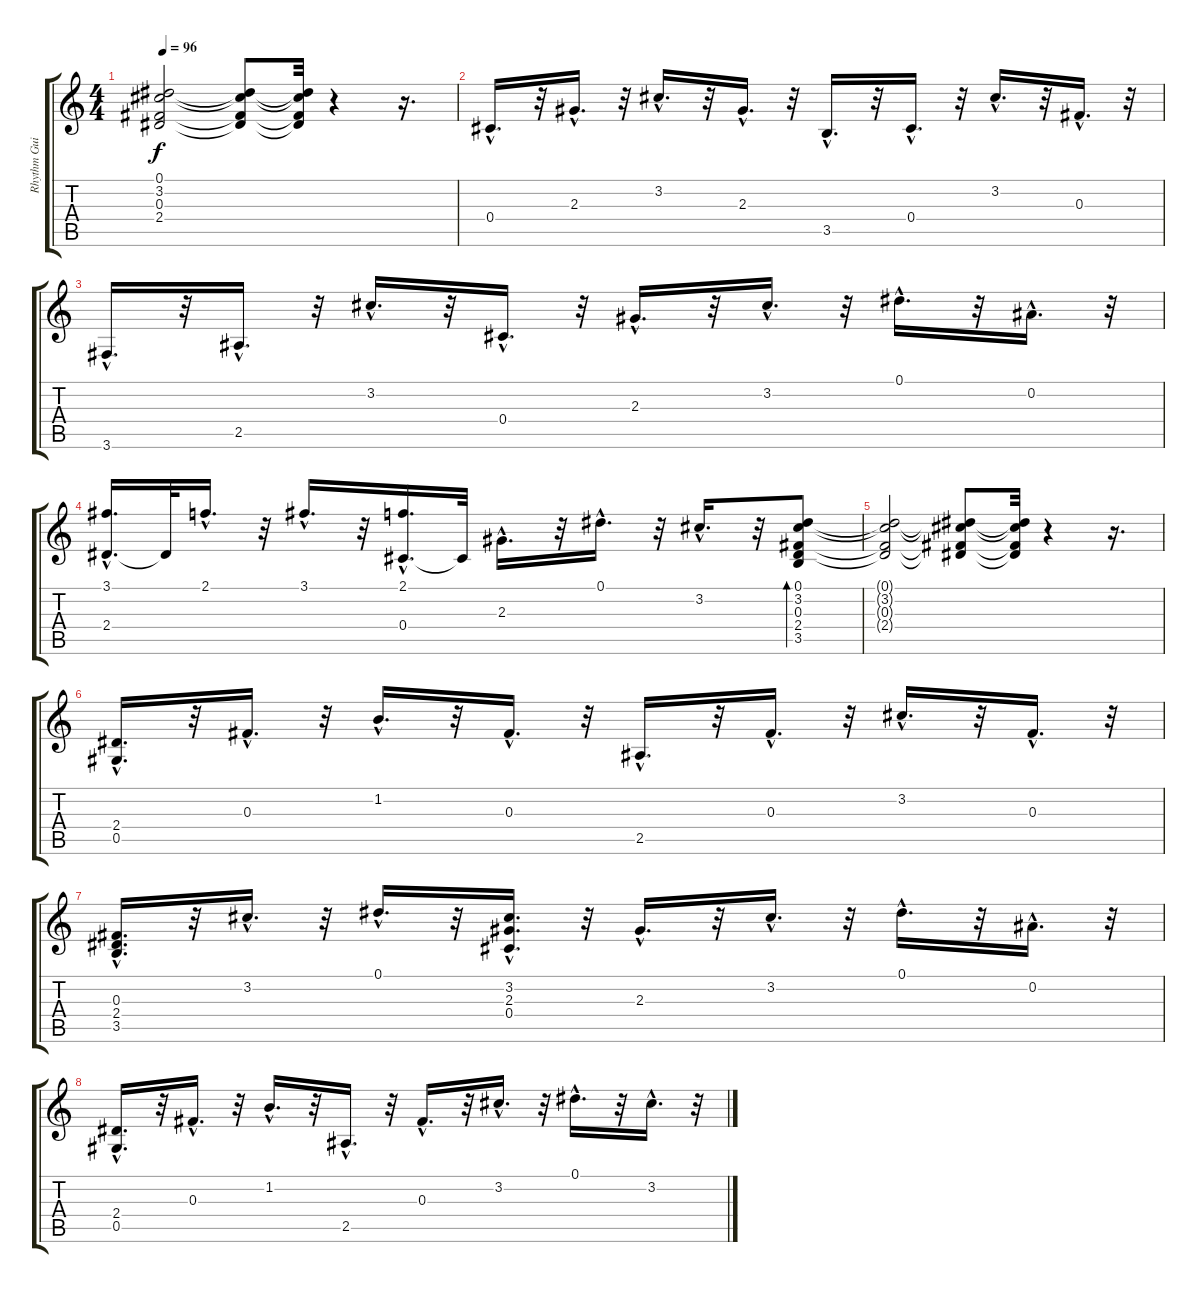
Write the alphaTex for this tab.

\track ("Rhythm Guitar" "Rhythm Gui") {instrument electricguitarclean}
\staff {score tabs}
\tuning (Eb4 Bb3 Gb3 Db3 Ab2 Eb2) {hide}
\ts (4 4)
\tempo 96
\clef g2
\ks c
(0.1{t} 3.2{t} 0.3{t} 2.4{t}).2{dy f} (0.1{t} 3.2{t} 0.3{t} 2.4{t}).8 (0.1{t} 3.2{t} 0.3{t} 2.4{t}).32 r.4 r.16{d} |
0.4{hac}.16{d} r.32 2.3{hac}.16{d} r.32 3.2{hac}.16{d} r.32 2.3{hac}.16{d} r.32 3.5{hac}.16{d} r.32 0.4{hac}.16{d} r.32 3.2{hac}.16{d} r.32 0.3{hac}.16{d} r.32 |
3.6{hac}.16{d} r.32 2.5{hac}.16{d} r.32 3.2{hac}.16{d} r.32 0.4{hac}.16{d} r.32 2.3{hac}.16{d} r.32 3.2{hac}.16{d} r.32 0.1{hac}.16{d} r.32 0.2{hac}.16{d} r.32 |
(3.1{hac} 2.4{hac}).16{d} 2.4{t}.32 2.1{hac}.16{d} r.32 3.1{hac}.16{d} r.32 (2.1{hac} 0.4{hac}).16{d} 0.4{t}.32 2.3{hac}.16{d} r.32 0.1{hac}.16{d} r.32 3.2{hac}.16{d} r.32 (0.1 3.2 0.3 2.4 3.5).8{bd 120} |
(0.1{t} 3.2{t} 0.3{t} 2.4{t}).2 (0.1{t} 3.2{t} 0.3{t} 2.4{t}).8 (0.1{t} 3.2{t} 0.3{t} 2.4{t}).32 r.4 r.16{d} |
(2.4{hac} 0.5{hac}).16{d} r.32 0.3{hac}.16{d} r.32 1.2{hac}.16{d} r.32 0.3{hac}.16{d} r.32 2.5{hac}.16{d} r.32 0.3{hac}.16{d} r.32 3.2{hac}.16{d} r.32 0.3{hac}.16{d} r.32 |
(0.3{hac} 2.4{hac} 3.5{hac}).16{d} r.32 3.2{hac}.16{d} r.32 0.1{hac}.16{d} r.32 (3.2{hac} 2.3{hac} 0.4{hac}).16{d} r.32 2.3{hac}.16{d} r.32 3.2{hac}.16{d} r.32 0.1{hac}.16{d} r.32 0.2{hac}.16{d} r.32 |
(2.4{hac} 0.5{hac}).16{d} r.32 0.3{hac}.16{d} r.32 1.2{hac}.16{d} r.32 2.5{hac}.16{d} r.32 0.3{hac}.16{d} r.32 3.2{hac}.16{d} r.32 0.1{hac}.16{d} r.32 3.2{hac}.16{d} r.32
